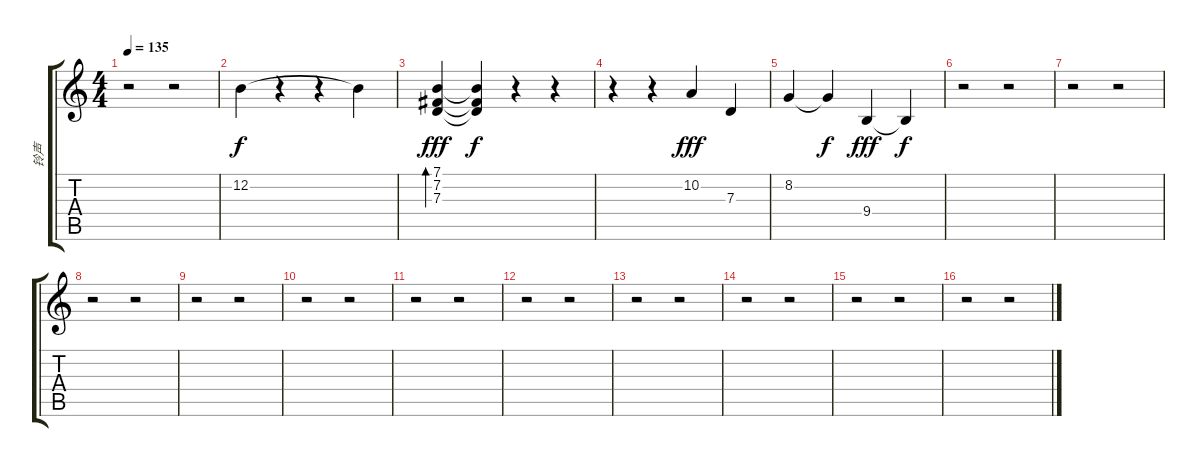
\track ("铃声" "铃声") {instrument glockenspiel}
\staff {score tabs}
\tuning (E4 B3 G3 D3 A2 E2) {hide}
\ts (4 4)
\tempo 135
\clef g2
\ks c
r.2{dy f} r.2 |
12.2.4 r.4 r.4 12.2{t}.4 |
(7.1 7.2 7.3).4{bd 240 dy fff} (7.1{t} 7.2{t} 7.3{t}).4{dy f} r.4 r.4 |
r.4 r.4 10.2.4{dy fff} 7.3.4 |
8.2.4 8.2{t}.4{dy f} 9.4.4{dy fff} 9.4{t}.4{dy f} |
r.2 r.2 |
r.2 r.2 |
r.2 r.2 |
r.2 r.2 |
r.2 r.2 |
r.2 r.2 |
r.2 r.2 |
r.2 r.2 |
r.2 r.2 |
r.2 r.2 |
r.2 r.2
